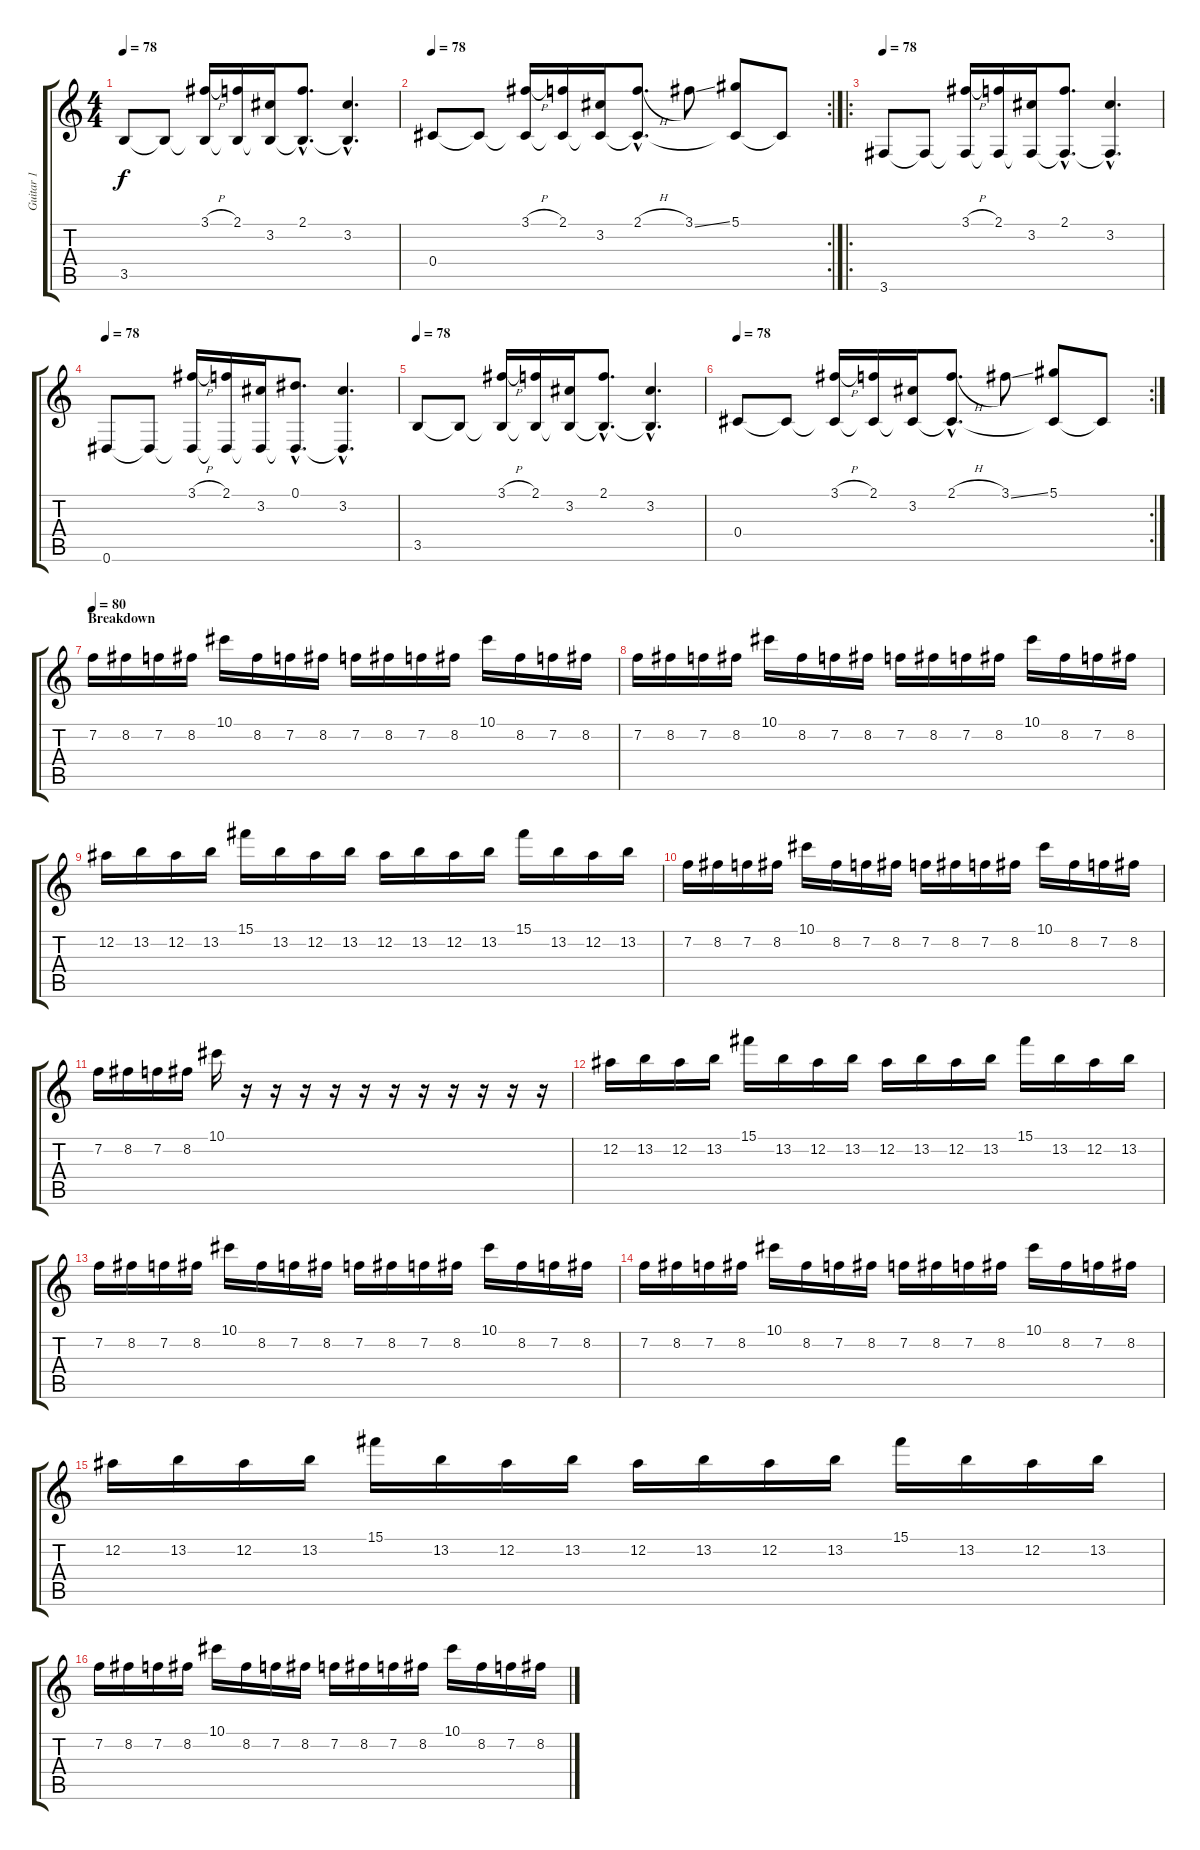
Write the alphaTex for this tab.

\track ("Guitar 1" "Guitar 1") {instrument distortionguitar}
\staff {score tabs}
\tuning (Eb4 Bb3 Gb3 Db3 Ab2 Eb2) {hide}
\ts (4 4)
\tempo 78
\clef g2
\ks c
3.5.8{dy f instrument electricguitarclean} 3.5{t}.8 (3.1{h} 3.5{t}).16 (2.1 3.5{t}).16 (3.2 3.5{t}).16 (2.1{hac} 3.5{hac t}).8{d} (3.2{hac} 3.5{hac t}).4{d} |
\rc 2
\tempo 78
0.4.8{instrument electricguitarclean} 0.4{t}.8 (3.1{h} 0.4{t}).16 (2.1 0.4{t}).16 (3.2 0.4{t}).16 (2.1{h hac} 0.4{hac t}).8{d} 3.1{ss}.8 (5.1 0.4{t}).8 0.4{t}.8 |
\ro
\tempo 78
3.6.8{instrument electricguitarclean} 3.6{t}.8 (3.1{h} 3.6{t}).16 (2.1 3.6{t}).16 (3.2 3.6{t}).16 (2.1{hac} 3.6{hac t}).8{d} (3.2{hac} 3.6{hac t}).4{d} |
\tempo 78
0.6.8{instrument electricguitarclean} 0.6{t}.8 (3.1{h} 0.6{t}).16 (2.1 0.6{t}).16 (3.2 0.6{t}).16 (0.1{hac} 0.6{hac t}).8{d} (3.2{hac} 0.6{hac t}).4{d} |
\tempo 78
3.5.8{instrument electricguitarclean} 3.5{t}.8 (3.1{h} 3.5{t}).16 (2.1 3.5{t}).16 (3.2 3.5{t}).16 (2.1{hac} 3.5{hac t}).8{d} (3.2{hac} 3.5{hac t}).4{d} |
\rc 2
\tempo 78
0.4.8{instrument electricguitarclean} 0.4{t}.8 (3.1{h} 0.4{t}).16 (2.1 0.4{t}).16 (3.2 0.4{t}).16 (2.1{h hac} 0.4{hac t}).8{d} 3.1{ss}.8 (5.1 0.4{t}).8 0.4{t}.8 |
\section ("" "Breakdown")
\tempo 80
7.2.16{instrument distortionguitar} 8.2.16 7.2.16 8.2.16 10.1.16 8.2.16 7.2.16 8.2.16 7.2.16 8.2.16 7.2.16 8.2.16 10.1.16 8.2.16 7.2.16 8.2.16 |
7.2.16{instrument distortionguitar} 8.2.16 7.2.16 8.2.16 10.1.16 8.2.16 7.2.16 8.2.16 7.2.16 8.2.16 7.2.16 8.2.16 10.1.16 8.2.16 7.2.16 8.2.16 |
12.2.16{instrument distortionguitar} 13.2.16 12.2.16 13.2.16 15.1.16 13.2.16 12.2.16 13.2.16 12.2.16 13.2.16 12.2.16 13.2.16 15.1.16 13.2.16 12.2.16 13.2.16 |
7.2.16{instrument distortionguitar} 8.2.16 7.2.16 8.2.16 10.1.16 8.2.16 7.2.16 8.2.16 7.2.16 8.2.16 7.2.16 8.2.16 10.1.16 8.2.16 7.2.16 8.2.16 |
7.2.16{instrument distortionguitar} 8.2.16 7.2.16 8.2.16 10.1.16 r.16 r.16 r.16 r.16 r.16 r.16 r.16 r.16 r.16 r.16 r.16 |
12.2.16{instrument distortionguitar} 13.2.16 12.2.16 13.2.16 15.1.16 13.2.16 12.2.16 13.2.16 12.2.16 13.2.16 12.2.16 13.2.16 15.1.16 13.2.16 12.2.16 13.2.16 |
7.2.16{instrument distortionguitar} 8.2.16 7.2.16 8.2.16 10.1.16 8.2.16 7.2.16 8.2.16 7.2.16 8.2.16 7.2.16 8.2.16 10.1.16 8.2.16 7.2.16 8.2.16 |
7.2.16{instrument distortionguitar} 8.2.16 7.2.16 8.2.16 10.1.16 8.2.16 7.2.16 8.2.16 7.2.16 8.2.16 7.2.16 8.2.16 10.1.16 8.2.16 7.2.16 8.2.16 |
12.2.16{instrument distortionguitar} 13.2.16 12.2.16 13.2.16 15.1.16 13.2.16 12.2.16 13.2.16 12.2.16 13.2.16 12.2.16 13.2.16 15.1.16 13.2.16 12.2.16 13.2.16 |
7.2.16{instrument distortionguitar} 8.2.16 7.2.16 8.2.16 10.1.16 8.2.16 7.2.16 8.2.16 7.2.16 8.2.16 7.2.16 8.2.16 10.1.16 8.2.16 7.2.16 8.2.16
